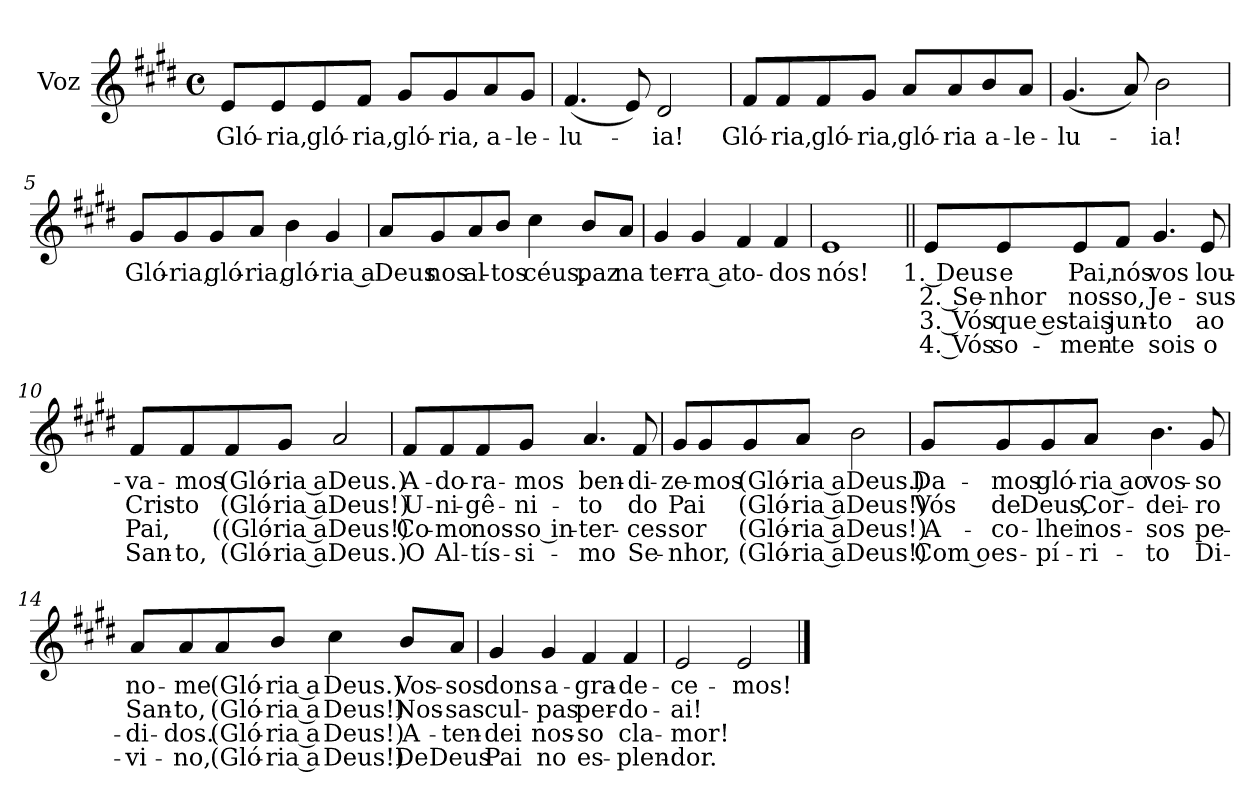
**kern	**text	**text	**text	**text
*part1	*part1	*part1	*part1	*part1
*staff1	*staff1	*staff1	*staff1	*staff1
*I"Voz	*	*	*	*
*I'Vo.	*	*	*	*
*clefG2	*	*	*	*
*k[f#c#g#d#]	*	*	*	*
*M4/4	*	*	*	*
*met(c)	*	*	*	*
*MM110	*	*	*	*
=1	=1	=1	=1	=1
!	!LO:LY:b	!	!	!
8e/L	Gló-	.	.	.
!	!LO:LY:b	!	!	!
8e/	-ria,	.	.	.
!	!LO:LY:b	!	!	!
8e/	gló-	.	.	.
!	!LO:LY:b	!	!	!
8f#/J	-ria,	.	.	.
!	!LO:LY:b	!	!	!
8g#/L	gló-	.	.	.
!	!LO:LY:b	!	!	!
8g#/	-ria,	.	.	.
!	!LO:LY:b	!	!	!
8a/	a-	.	.	.
!	!LO:LY:b	!	!	!
8g#/J	-le-	.	.	.
=2	=2	=2	=2	=2
!	!LO:LY:b	!	!	!
(<4.f#/	-lu-	.	.	.
8e/)	.	.	.	.
!	!LO:LY:b	!	!	!
2d#/	-ia!	.	.	.
=3	=3	=3	=3	=3
!	!LO:LY:b	!	!	!
8f#/L	Gló-	.	.	.
!	!LO:LY:b	!	!	!
8f#/	-ria,	.	.	.
!	!LO:LY:b	!	!	!
8f#/	gló-	.	.	.
!	!LO:LY:b	!	!	!
8g#/J	-ria,	.	.	.
!	!LO:LY:b	!	!	!
8a/L	gló-	.	.	.
!	!LO:LY:b	!	!	!
8a/	-ria	.	.	.
!	!LO:LY:b	!	!	!
8b/	a-	.	.	.
!	!LO:LY:b	!	!	!
8a/J	-le-	.	.	.
=4	=4	=4	=4	=4
!	!LO:LY:b	!	!	!
(<4.g#/	-lu-	.	.	.
8a/)	.	.	.	.
!	!LO:LY:b	!	!	!
2b\	-ia!	.	.	.
!!LO:LB:g=z
=5	=5	=5	=5	=5
!	!LO:LY:b	!	!	!
8g#/L	Gló-	.	.	.
!	!LO:LY:b	!	!	!
8g#/	-ria,	.	.	.
!	!LO:LY:b	!	!	!
8g#/	gló-	.	.	.
!	!LO:LY:b	!	!	!
8a/J	-ria,	.	.	.
!	!LO:LY:b	!	!	!
4b\	gló-	.	.	.
!	!LO:LY:b	!	!	!
4g#/	-ria a	.	.	.
=6	=6	=6	=6	=6
!	!LO:LY:b	!	!	!
8a/L	Deus	.	.	.
!	!LO:LY:b	!	!	!
8g#/	nos	.	.	.
!	!LO:LY:b	!	!	!
8a/	al-	.	.	.
!	!LO:LY:b	!	!	!
8b/J	-tos	.	.	.
!	!LO:LY:b	!	!	!
4cc#\	céus,	.	.	.
!	!LO:LY:b	!	!	!
8b/L	paz	.	.	.
!	!LO:LY:b	!	!	!
8a/J	na	.	.	.
=7	=7	=7	=7	=7
!	!LO:LY:b	!	!	!
4g#/	ter-	.	.	.
!	!LO:LY:b	!	!	!
4g#/	-ra a	.	.	.
!	!LO:LY:b	!	!	!
4f#/	to-	.	.	.
!	!LO:LY:b	!	!	!
4f#/	-dos	.	.	.
=8	=8	=8	=8	=8
!	!LO:LY:b	!	!	!
1e	nós!	.	.	.
!!LO:LB:g=z
=9||	=9||	=9||	=9||	=9||
!	!LO:LY:b	!LO:LY:b	!LO:LY:b	!LO:LY:b
8e/L	1. Deus	2. Se-	3. Vós	4. Vós
!	!LO:LY:b	!LO:LY:b	!LO:LY:b	!LO:LY:b
8e/	e	-nhor	que es-	so-
!	!LO:LY:b	!LO:LY:b	!LO:LY:b	!LO:LY:b
8e/	Pai,	nos-	-tais	-men-
!	!LO:LY:b	!LO:LY:b	!LO:LY:b	!LO:LY:b
8f#/J	nós	-so,	jun-	-te
!	!LO:LY:b	!LO:LY:b	!LO:LY:b	!LO:LY:b
4.g#/	vos	Je-	-to	sois
!	!LO:LY:b	!LO:LY:b	!LO:LY:b	!LO:LY:b
8e/	lou-	-sus	ao	o
=10	=10	=10	=10	=10
!	!LO:LY:b	!LO:LY:b	!LO:LY:b	!LO:LY:b
8f#/L	-va-	Cris-	Pai,	San-
!	!LO:LY:b	!LO:LY:b	!	!LO:LY:b
8f#/	-mos	-to	.	-to,
!	!LO:LY:b	!LO:LY:b	!LO:LY:b	!LO:LY:b
8f#/	(Gló-	(Gló-	-((Gló-	(Gló-
!	!LO:LY:b	!LO:LY:b	!LO:LY:b	!LO:LY:b
8g#/J	-ria a	-ria a	-ria a	-ria a
!	!LO:LY:b	!LO:LY:b	!LO:LY:b	!LO:LY:b
2a/	Deus.)	Deus!)	Deus!)	Deus.)
=11	=11	=11	=11	=11
!	!LO:LY:b	!LO:LY:b	!LO:LY:b	!LO:LY:b
8f#/L	A-	U-	Co-	O
!	!LO:LY:b	!LO:LY:b	!LO:LY:b	!LO:LY:b
8f#/	-do-	-ni-	-mo	Al-
!	!LO:LY:b	!LO:LY:b	!LO:LY:b	!LO:LY:b
8f#/	-ra-	-gê-	nos-	-tís-
!	!LO:LY:b	!LO:LY:b	!LO:LY:b	!LO:LY:b
8g#/J	-mos	-ni-	-so in-	-si-
!	!LO:LY:b	!LO:LY:b	!LO:LY:b	!LO:LY:b
4.a/	ben-	to	-ter-	-mo
!	!LO:LY:b	!LO:LY:b	!LO:LY:b	!LO:LY:b
8f#/	-di-	do	-ces-	Se-
!!LO:LB:g=z
=12	=12	=12	=12	=12
!	!LO:LY:b	!LO:LY:b	!LO:LY:b	!LO:LY:b
8g#/L	-ze-	Pai	-sor	-nhor,
!	!LO:LY:b	!	!	!
8g#/	-mos	.	.	.
!	!LO:LY:b	!LO:LY:b	!LO:LY:b	!LO:LY:b
8g#/	(Gló-	-(Gló-	(Gló-	(Gló-
!	!LO:LY:b	!LO:LY:b	!LO:LY:b	!LO:LY:b
8a/J	-ria a	-ria a	-ria a	-ria a
!	!LO:LY:b	!LO:LY:b	!LO:LY:b	!LO:LY:b
2b\	Deus.)	Deus!)	Deus!)	Deus!)
=13	=13	=13	=13	=13
!	!LO:LY:b	!LO:LY:b	!LO:LY:b	!LO:LY:b
8g#/L	Da-	Vós	A-	Com o
!	!LO:LY:b	!LO:LY:b	!LO:LY:b	!LO:LY:b
8g#/	-mos	de	-co-	es-
!	!LO:LY:b	!LO:LY:b	!LO:LY:b	!LO:LY:b
8g#/	gló-	Deus,	-lhei	-pí-
!	!LO:LY:b	!LO:LY:b	!LO:LY:b	!LO:LY:b
8a/J	-ria ao	Cor-	nos-	-ri-
!	!LO:LY:b	!LO:LY:b	!LO:LY:b	!LO:LY:b
4.b\	vos-	-dei-	-sos	-to
!	!LO:LY:b	!LO:LY:b	!LO:LY:b	!LO:LY:b
8g#/	-so	-ro	pe-	Di-
=14	=14	=14	=14	=14
!	!LO:LY:b	!LO:LY:b	!LO:LY:b	!LO:LY:b
8a/L	no-	San-	-di-	-vi-
!	!LO:LY:b	!LO:LY:b	!LO:LY:b	!LO:LY:b
8a/	-me	-to,	-dos.	-no,
!	!LO:LY:b	!LO:LY:b	!LO:LY:b	!LO:LY:b
8a/	(Gló-	(Gló-	(Gló-	(Gló-
!	!LO:LY:b	!LO:LY:b	!LO:LY:b	!LO:LY:b
8b/J	-ria a	-ria a	-ria a	-ria a
!	!LO:LY:b	!LO:LY:b	!LO:LY:b	!LO:LY:b
4cc#\	Deus.)	Deus!)	Deus!)	Deus!)
!	!LO:LY:b	!LO:LY:b	!LO:LY:b	!LO:LY:b
8b/L	Vos-	Nos-	A-	De
!	!LO:LY:b	!LO:LY:b	!LO:LY:b	!LO:LY:b
8a/J	-sos	-sas	-ten-	Deus
!!LO:LB:g=z
=15	=15	=15	=15	=15
!	!LO:LY:b	!LO:LY:b	!LO:LY:b	!LO:LY:b
4g#/	dons	cul-	-dei	Pai
!	!LO:LY:b	!LO:LY:b	!LO:LY:b	!LO:LY:b
4g#/	a-	-pas	nos-	no
!	!LO:LY:b	!LO:LY:b	!LO:LY:b	!LO:LY:b
4f#/	-gra-	per-	-so	es-
!	!LO:LY:b	!LO:LY:b	!LO:LY:b	!LO:LY:b
4f#/	-de-	-do-	cla-	-plen-
=16	=16	=16	=16	=16
!	!LO:LY:b	!LO:LY:b	!LO:LY:b	!LO:LY:b
2e/	-ce-	-ai!	-mor!	-dor.
!	!LO:LY:b	!	!	!
2e/	-mos!	.	.	.
==	==	==	==	==
*-	*-	*-	*-	*-
